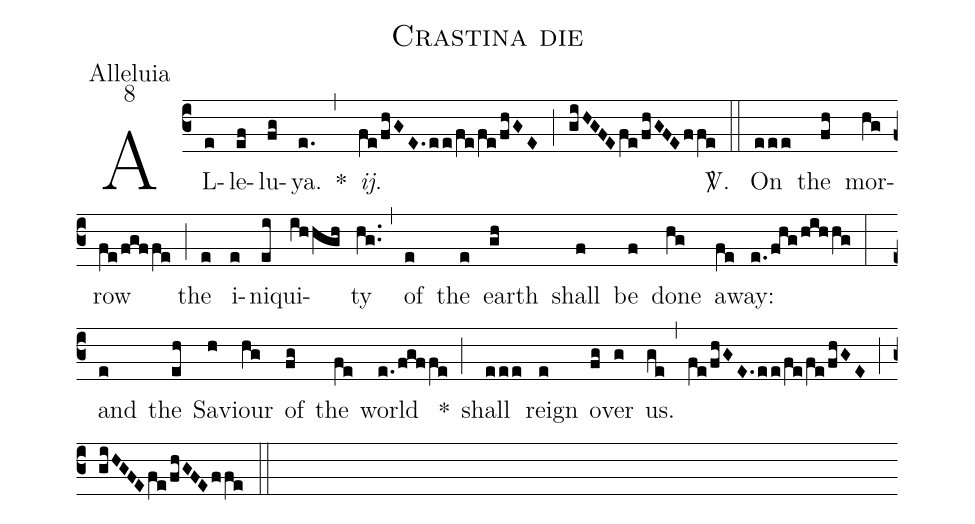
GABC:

name:Crastina die;
office-part:Alleluia;
mode:8;
%%
(c3) AL(e)le(ef)lu(fg)ya.(e.) *(,) <i>ij.</i>(fe/fhGE.ee/fe/fe/fhGE) (;) (giHGFE/fe/fhGFE/ffe) <sp>V/</sp>.(::) On(eee) the(fh) mor(hg)row(fe/fgffe) (;) the(e) i(e)ni(ei)qui(ihhgh)ty(hg..) (,) of(e) the(e) earth(gh) shall(f) be(f) done(hg) a(fe)way:(e./fhg/hihhg) (:) and(e) the(eh) Sa(h)viour(hg) of(fg) the(fe) world(e./fgffe) *(;) shall(eee) reign(e) o(fg)ver(g) us.(ge) (,) (fe/fhGE.ee/fe/fe/fhGE) (;) (giHGFE/fe/fhGFE/ffe) (::)
